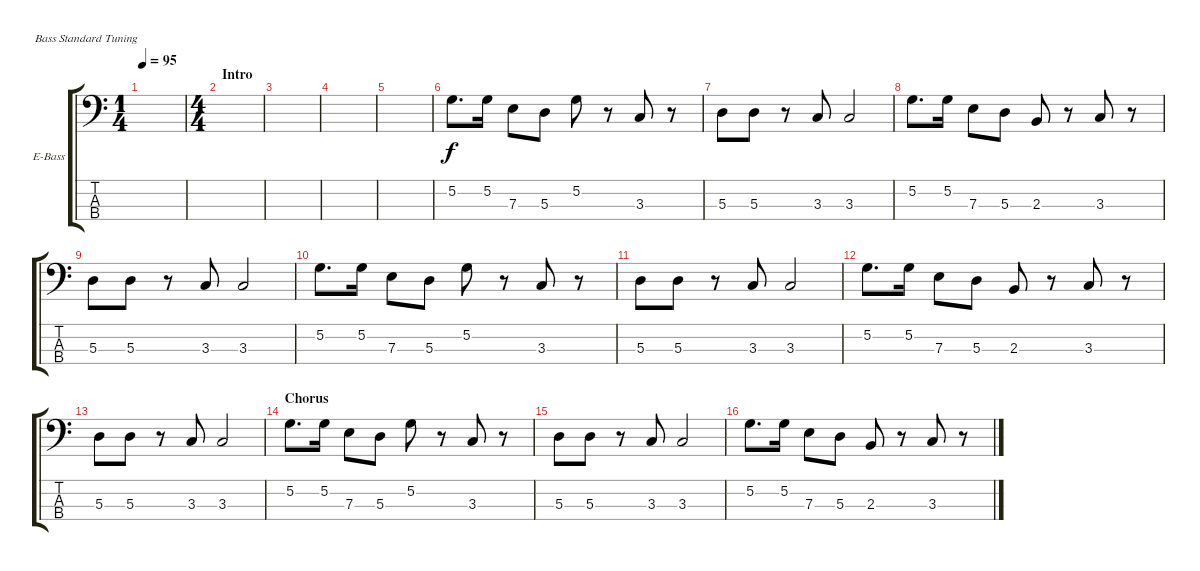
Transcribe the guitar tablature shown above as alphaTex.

\defaultSystemsLayout 4
\bracketExtendMode groupsimilarinstruments
\firstSystemTrackNameOrientation horizontal
\otherSystemsTrackNameOrientation horizontal
\track ("Bass" "E-Bass") {instrument electricbassfinger}
\staff {score tabs}
\tuning (G2 D2 A1 E1)
\ts (1 4)
\tempo 95
\clef f4
\scale
0.395904
\ks c
|
\ts (4 4)
\section ("" "Intro")
\scale
0.208191 |
\scale
0.333333 |
\scale
0.333333 |
\scale
0.333333 |
\scale
0.333333 5.2.8{d} 5.2.16 7.3.8 5.3.8 5.2.8 r.8 3.3.8 r.8 |
\scale
0.333333 5.3.8 5.3.8 r.8 3.3.8 3.3.2 |
\scale
0.333333 5.2.8{d} 5.2.16 7.3.8 5.3.8 2.3.8 r.8 3.3.8 r.8 |
\scale
0.333333 5.3.8 5.3.8 r.8 3.3.8 3.3.2 |
\scale
0.333333 5.2.8{d} 5.2.16 7.3.8 5.3.8 5.2.8 r.8 3.3.8 r.8 |
\scale
0.333333 5.3.8 5.3.8 r.8 3.3.8 3.3.2 |
\scale
0.333333 5.2.8{d} 5.2.16 7.3.8 5.3.8 2.3.8 r.8 3.3.8 r.8 |
\scale
0.333333 5.3.8 5.3.8 r.8 3.3.8 3.3.2 |
\section ("" "Chorus")
\scale
0.333333 5.2.8{d} 5.2.16 7.3.8 5.3.8 5.2.8 r.8 3.3.8 r.8 |
\scale
0.333333 5.3.8 5.3.8 r.8 3.3.8 3.3.2 |
\scale
0.333333 5.2.8{d} 5.2.16 7.3.8 5.3.8 2.3.8 r.8 3.3.8 r.8
